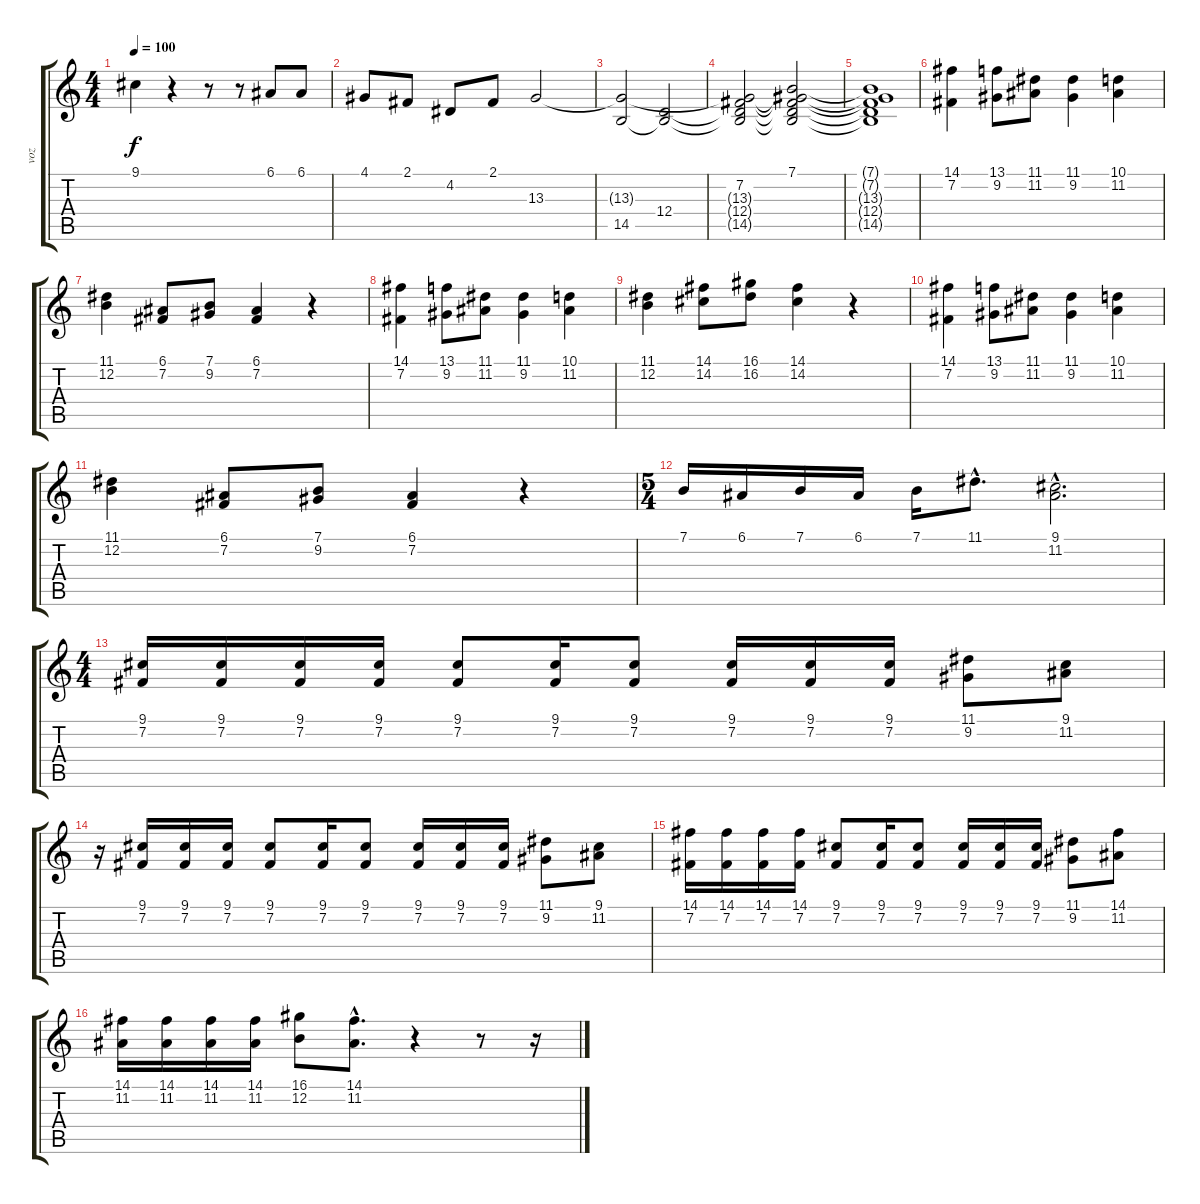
\track ("voz" "voz") {instrument sopranosax}
\staff {score tabs}
\tuning (E4 B3 G3 D3 A2 E2) {hide}
\ts (4 4)
\tempo 100
\clef g2
\ks c
9.1{t}.4{dy f} r.4 r.8 r.8 6.1.8 6.1.8 |
4.1.8 2.1.8 4.2.8 2.1.8 13.3.2 |
(13.3{t} 14.5).2 (12.4 14.5{t}).2 |
(7.2 13.3{t} 12.4{t} 14.5{t}).2 (7.1 7.2{t} 13.3{t} 12.4{t} 14.5{t}).2 |
(7.1{t} 7.2{t} 13.3{t} 12.4{t} 14.5{t}).1 |
(14.1 7.2).4{volume 15} (13.1 9.2).8 (11.1 11.2).8 (11.1 9.2).4 (10.1 11.2).4 |
(11.1 12.2).4 (6.1 7.2).8 (7.1 9.2).8 (6.1 7.2).4 r.4 |
(14.1 7.2).4 (13.1 9.2).8 (11.1 11.2).8 (11.1 9.2).4 (10.1 11.2).4 |
(11.1 12.2).4 (14.1 14.2).8 (16.1 16.2).8 (14.1 14.2).4 r.4 |
(14.1 7.2).4 (13.1 9.2).8 (11.1 11.2).8 (11.1 9.2).4 (10.1 11.2).4 |
(11.1 12.2).4 (6.1 7.2).8 (7.1 9.2).8 (6.1 7.2).4 r.4 |
\ts (5 4)
7.1.16 6.1.16 7.1.16 6.1.16 7.1.16 11.1{hac}.8{d} (9.1{hac} 11.2{hac}).2{d} |
\ts (4 4)
(9.1 7.2).16 (9.1 7.2).16 (9.1 7.2).16 (9.1 7.2).16 (9.1 7.2).8 (9.1 7.2).16 (9.1 7.2).8 (9.1 7.2).16 (9.1 7.2).16 (9.1 7.2).16 (11.1 9.2).8 (9.1 11.2).8 |
r.16 (9.1 7.2).16 (9.1 7.2).16 (9.1 7.2).16 (9.1 7.2).8 (9.1 7.2).16 (9.1 7.2).8 (9.1 7.2).16 (9.1 7.2).16 (9.1 7.2).16 (11.1 9.2).8 (9.1 11.2).8 |
(14.1 7.2).16 (14.1 7.2).16 (14.1 7.2).16 (14.1 7.2).16 (9.1 7.2).8 (9.1 7.2).16 (9.1 7.2).8 (9.1 7.2).16 (9.1 7.2).16 (9.1 7.2).16 (11.1 9.2).8 (14.1 11.2).8 |
(14.1 11.2).16 (14.1 11.2).16 (14.1 11.2).16 (14.1 11.2).16 (16.1 12.2).8 (14.1{hac} 11.2{hac}).8{d} r.4 r.8 r.16
